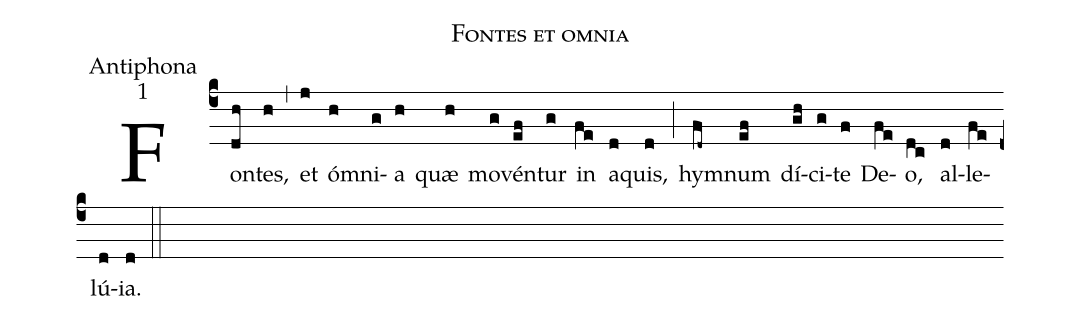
name:Fontes et omnia;
office-part:Antiphona;
mode:1;
%%
(c4) Fon(dh)tes,(h) (,) et(j) ó(h)mni(g)a(h) quæ(h) mo(g)vén(ef)tur(g) in(fe) a(d)quis,(d) (;) hym(fd~)num(ef) dí(gh)ci(g)te(f) De(fe)o,(dc) al(d)le(fe)lú(d)ia.(d) (::)
